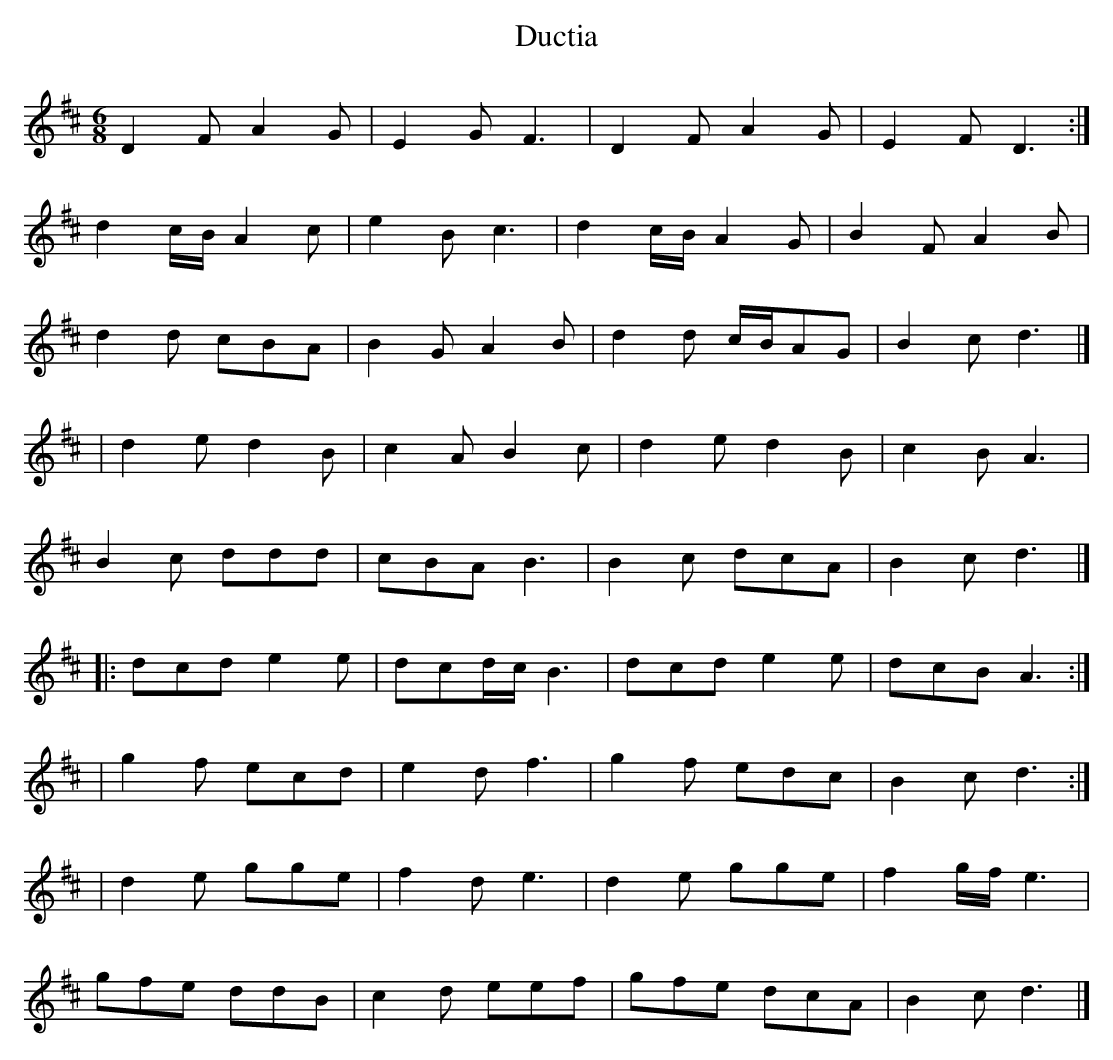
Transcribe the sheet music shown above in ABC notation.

X:1
T:Ductia
L:1/8
M:6/8
K:D
D2F A2G|E2G F3|D2F A2G|E2F D3:|
d2c/2B/2 A2c|e2B c3|d2c/2B/2 A2G|B2F A2B|
d2d cBA|B2G A2B|d2d c/2B/2AG|B2c d3|]
|d2e d2B|c2A B2c|d2e d2B|c2B A3|
B2c ddd|cBA B3|B2c dcA|B2c d3|]
|:dcd e2e|dcd/2c/2 B3|dcd e2e|dcB A3:|
|g2f ecd|e2d f3|g2f edc|B2c d3:|
|d2e gge|f2d e3|d2e gge|f2g/2f/2 e3|
gfe ddB|c2d eef|gfe dcA|B2c d3|]
